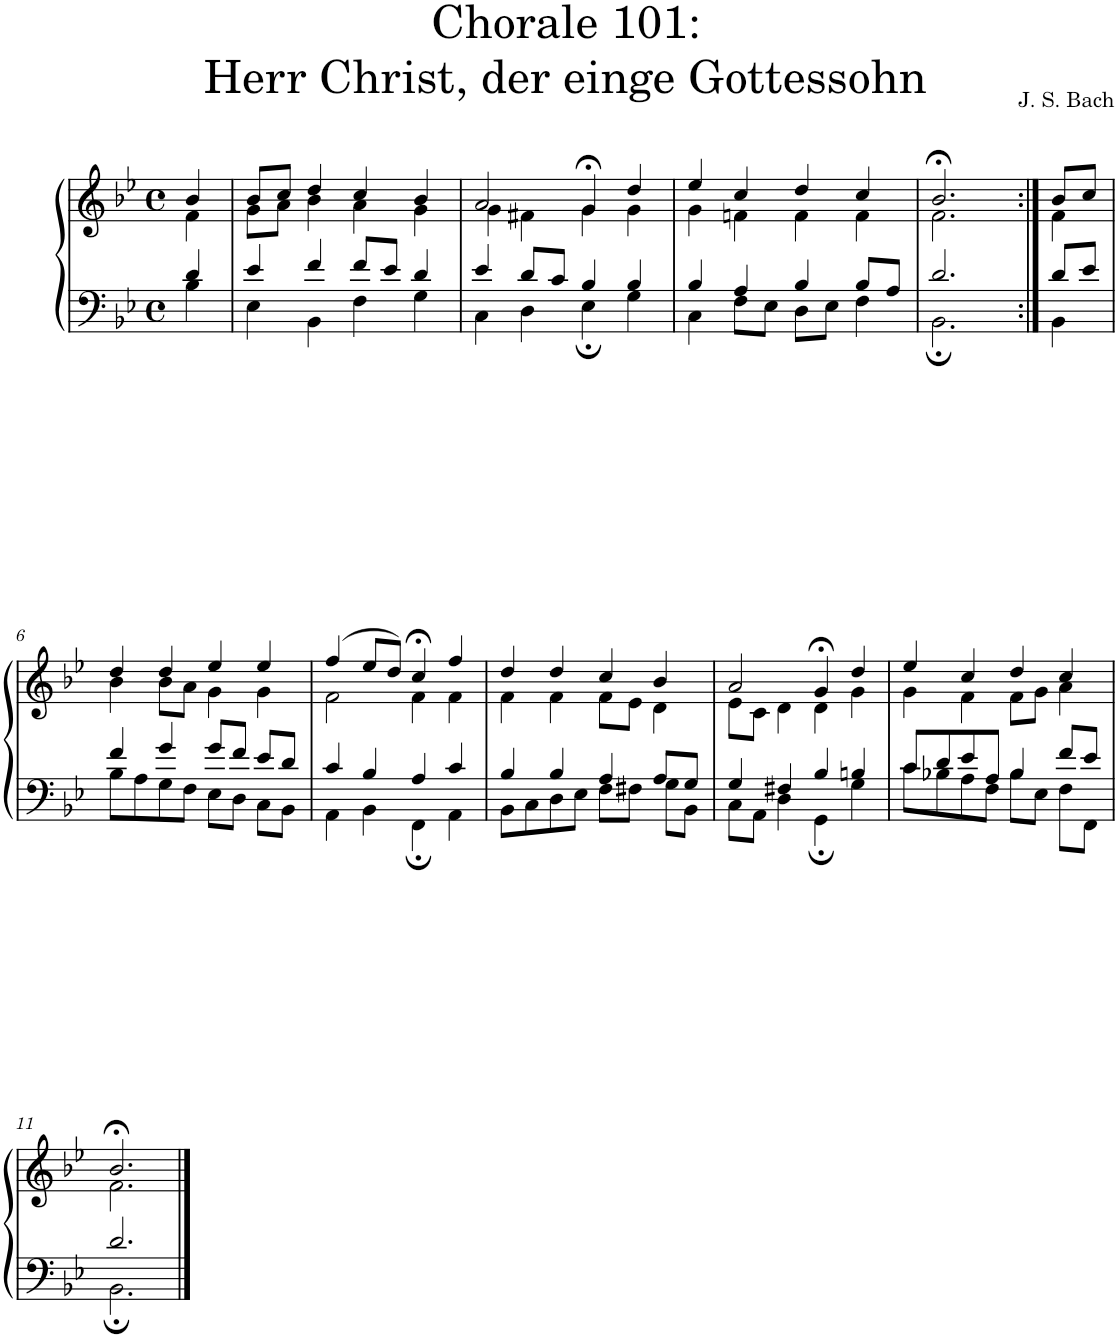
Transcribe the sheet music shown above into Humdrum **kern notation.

**kern	**kern
*part1	*part1
*staff2	*staff1
*I"S,A	*
*clefF4	*clefG2
*k[b-e-]	*k[b-e-]
*M4/4	*M4/4
*met(c)	*met(c)
=	=
*^	*^
4d/	4B-\	4b-/	4f\
=1	=1	=1	=1
4e-/	4E-\	8b-/L	8g\L
.	.	8cc/J	8a\J
4f/	4BB-\	4dd/	4b-\
8f/L	4F\	4cc/	4a\
8e-/J	.	.	.
4d/	4G\	4b-/	4g\
=2	=2	=2	=2
4e-/	4C\	2a/	4g\
8d/L	4D\	.	4f#X\
8c/J	.	.	.
4B-/	4E-;\	4g;</	4g\
4B-/	4G\	4dd/	4g\
=3	=3	=3	=3
4B-/	4C\	4ee-/	4g\
4A/	8F\L	4cc/	4fn\
.	8E-\J	.	.
4B-/	8D\L	4dd/	4f\
.	8E-\J	.	.
8B-/L	4F\	4cc/	4f\
8A/J	.	.	.
=1461	=1461	=1461	=1461
2.d/	2.BB-;\	2.b-;</	2.f\
=1462:|!	=1462:|!	=1462:|!	=1462:|!
8d/L	4BB-\	8b-/L	4f\
8e-/J	.	8cc/J	.
!!LO:LB:g=z	!!
=6	=6	=6	=6
4f/	8B-\L	4dd/	4b-\
.	8A\	.	.
4g/	8G\	4dd/	8b-\L
.	8F\J	.	8a\J
8g/L	8E-\L	4ee-/	4g\
8f/J	8D\J	.	.
8e-/L	8C\L	4ee-/	4g\
8d/J	8BB-\J	.	.
=7	=7	=7	=7
4c/	4AA\	(>4ff/	2f\
4B-/	4BB-\	8ee-/L	.
.	.	8dd/J)	.
4A/	4FF;\	4cc;</	4f\
4c/	4AA\	4ff/	4f\
=8	=8	=8	=8
4B-/	8BB-\L	4dd/	4f\
.	8C\	.	.
4B-/	8D\	4dd/	4f\
.	8E-\J	.	.
4A/	8F\L	4cc/	8f\L
.	8F#X\J	.	8e-\J
8A/L	8G\L	4b-/	4d\
8G/J	8BB-\J	.	.
=9	=9	=9	=9
4G/	8C\L	2a/	8e-\L
.	8AA\J	.	8c\J
4F#X/	4D\	.	4d\
4B-/	4GG;\	4g;</	4d\
4Bn/	4G\	4dd/	4g\
=10	=10	=10	=10
8c/L	8c\L	4ee-/	4g\
8d/	8B-X\	.	.
8e-/	8A\	4cc/	4f\
8A/J	8F\J	.	.
4B-/	8B-\L	4dd/	8f\L
.	8E-\J	.	8g\J
8f/L	8F\L	4cc/	4a\
8e-/J	8FF\J	.	.
!!LO:LB:g=z	!!
=11	=11	=11	=11
2.d/	2.BB-;\	2.b-;</	2.f\
*v	*v	*	*
*	*v	*v
==	==
*-	*-
